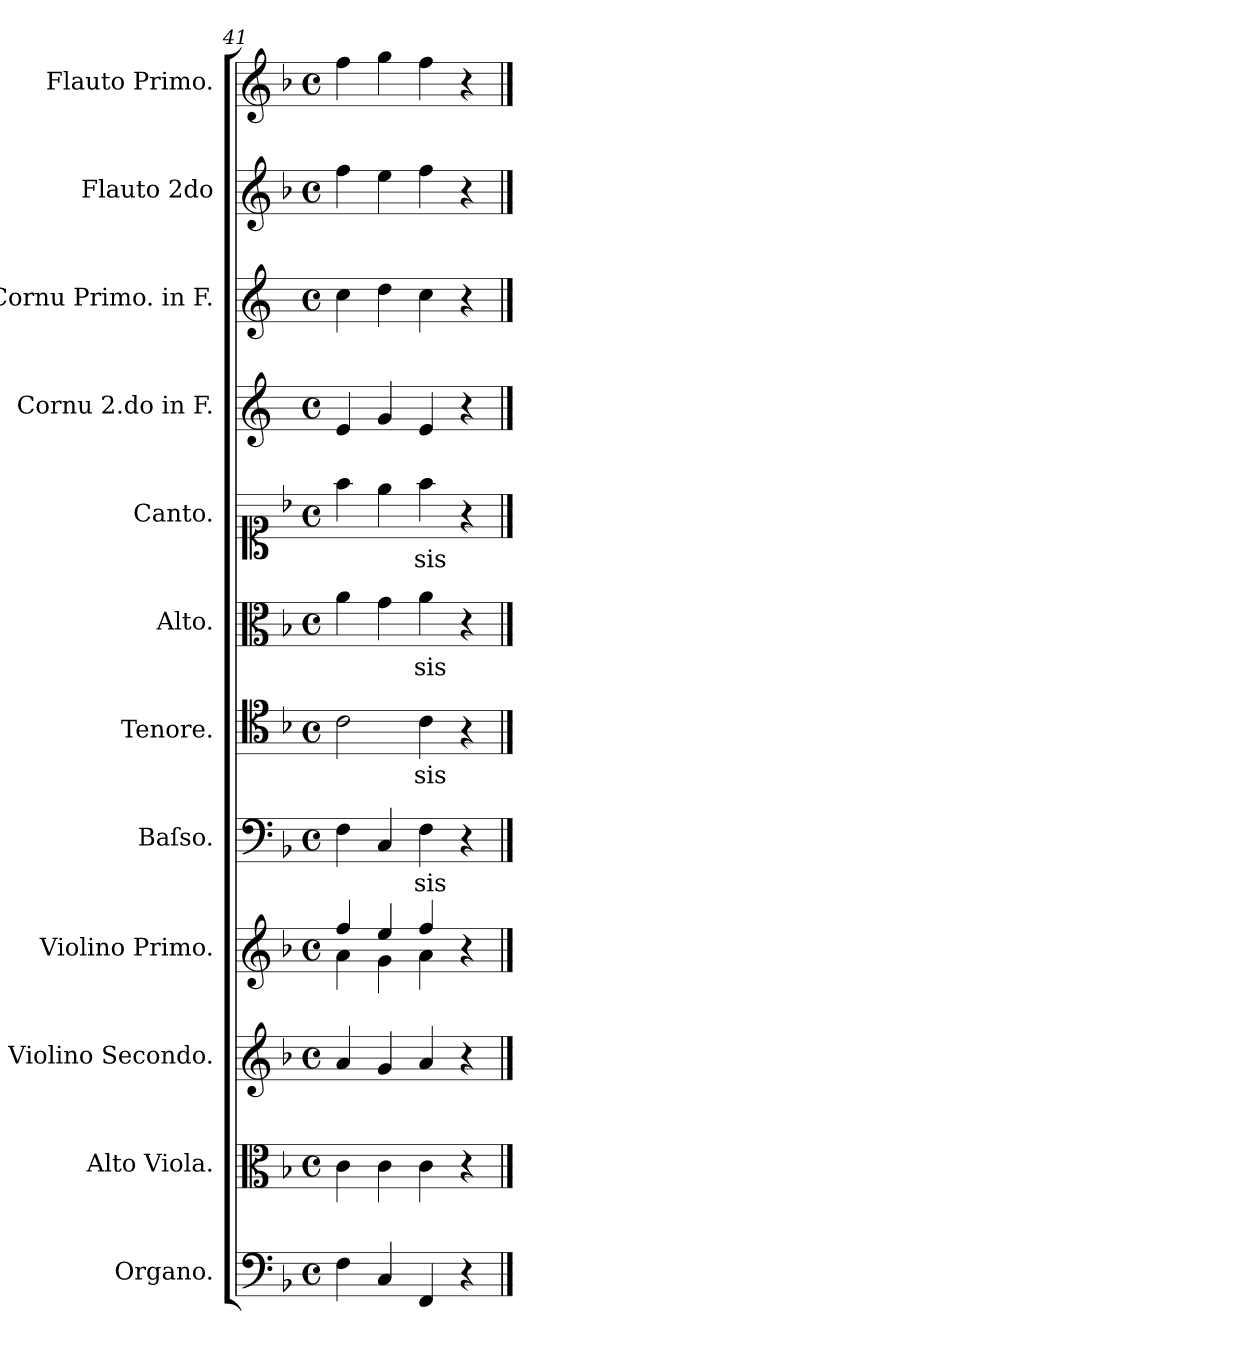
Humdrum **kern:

**kern	**kern	**kern	**kern	**kern	**text	**kern	**text	**kern	**text	**kern	**text	**kern	**kern	**kern	**kern
*part12	*part11	*part10	*part9	*part8	*part8	*part7	*part7	*part6	*part6	*part5	*part5	*part4	*part3	*part2	*part1
*staff12	*staff11	*staff10	*staff9	*staff8	*staff8	*staff7	*staff7	*staff6	*staff6	*staff5	*staff5	*staff4	*staff3	*staff2	*staff1
*I"Organo.	*I"Alto Viola.	*I"Violino Secondo.	*I"Violino Primo.	*I"Baſso.	*	*I"Tenore.	*	*I"Alto.	*	*I"Canto.	*	*I"Cornu 2.do in F.	*I"Cornu Primo. in F.	*I"Flauto 2do	*I"Flauto Primo.
*I'org	*I'a-vla	*I'vl 2	*I'vl 1	*I'B	*	*I'T	*	*I'A	*	*	*	*I'cor 2 in F	*I'cor 1 in F	*I'fl 2	*I'fl 1
*clefF4	*clefC3	*clefG2	*clefG2	*clefF4	*	*clefC4	*	*clefC3	*	*clefC1	*	*clefG2	*clefG2	*clefG2	*clefG2
*	*	*	*	*	*	*	*	*	*	*	*	*ITrd4c7	*ITrd4c7	*	*
*k[b-]	*k[b-]	*k[b-]	*k[b-]	*k[b-]	*	*k[b-]	*	*k[b-]	*	*k[b-]	*	*k[b-]	*k[b-]	*k[b-]	*k[b-]
*F:	*F:	*F:	*F:	*F:	*	*F:	*	*F:	*	*F:	*	*F:	*F:	*F:	*F:
*M4/4	*M4/4	*M4/4	*M4/4	*M4/4	*	*M4/4	*	*M4/4	*	*M4/4	*	*M4/4	*M4/4	*M4/4	*M4/4
*met(c)	*met(c)	*met(c)	*met(c)	*met(c)	*	*met(c)	*	*met(c)	*	*met(c)	*	*met(c)	*met(c)	*met(c)	*met(c)
=41	=41	=41	=41	=41	=41	=41	=41	=41	=41	=41	=41	=41	=41	=41	=41
*	*	*	*^	*	*	*	*	*	*	*	*	*	*	*	*
4F\	4c\	4a/	4ff/	4a\	4F\	.	2c\	.	4a\	.	4ff\	.	4A/	4f\	4ff\	4ff\
4C/	4c\	4g/	4ee/	4g\	4C/	.	.	.	4g\	.	4ee\	.	4c/	4g\	4ee\	4gg\
4FF/	4c\	4a/	4ff/	4a\	4F\	-sis	4c\	-sis	4a\	-sis	4ff\	-sis	4A/	4f\	4ff\	4ff\
4r	4r	4r	4r	4ryy	4r	.	4r	.	4r	.	4r	.	4r	4r	4r	4r
*	*	*	*v	*v	*	*	*	*	*	*	*	*	*	*	*	*
==	==	==	==	==	==	==	==	==	==	==	==	==	==	==	==
*-	*-	*-	*-	*-	*-	*-	*-	*-	*-	*-	*-	*-	*-	*-	*-
